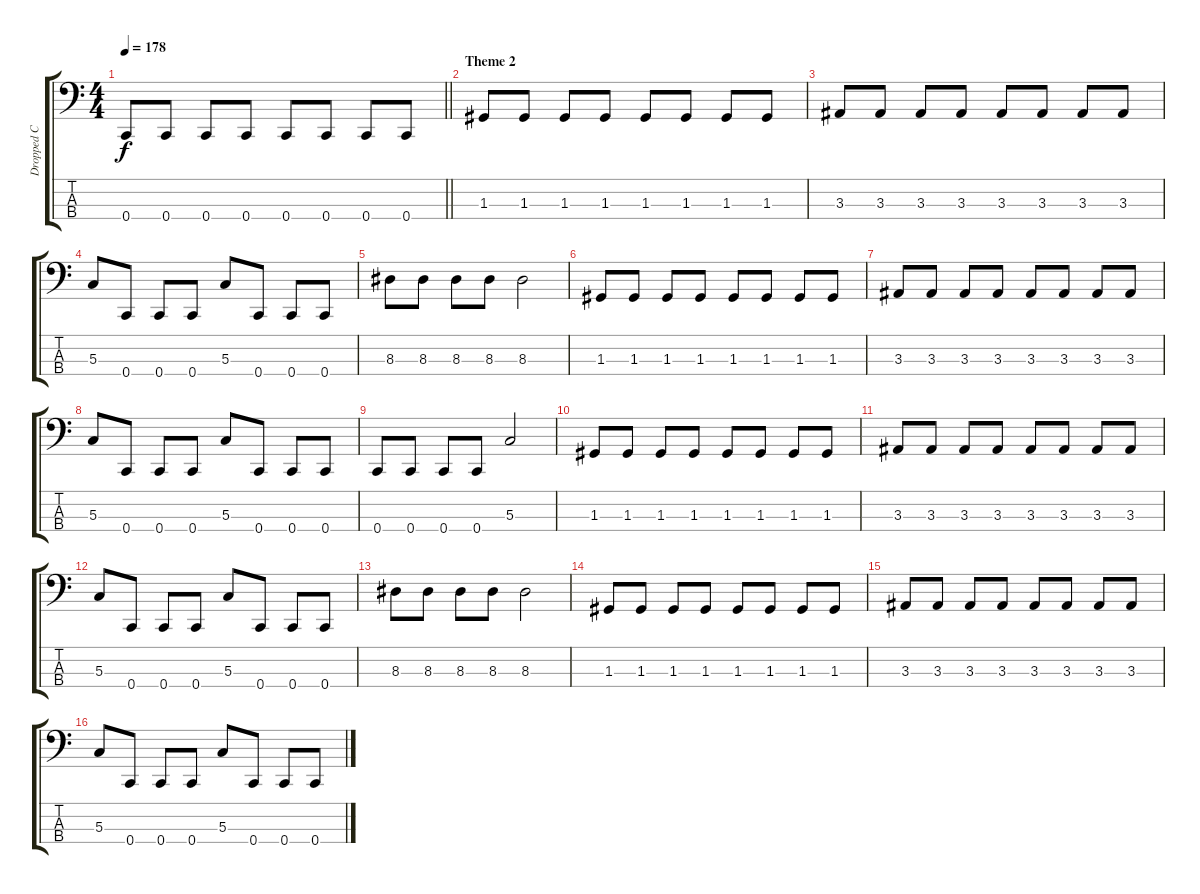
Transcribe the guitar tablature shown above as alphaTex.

\track ("Dropped C" "Dropped C") {instrument electricbasspick}
\staff {score tabs}
\tuning (F2 C2 G1 C1) {hide}
\ts (4 4)
\tempo 178
\clef f4
\barLineRight lightlight
\ks c
0.4.8{dy f} 0.4.8 0.4.8 0.4.8 0.4.8 0.4.8 0.4.8 0.4.8 |
\section ("" "Theme 2")
1.3.8 1.3.8 1.3.8 1.3.8 1.3.8 1.3.8 1.3.8 1.3.8 |
3.3.8 3.3.8 3.3.8 3.3.8 3.3.8 3.3.8 3.3.8 3.3.8 |
5.3.8 0.4.8 0.4.8 0.4.8 5.3.8 0.4.8 0.4.8 0.4.8 |
8.3.8 8.3.8 8.3.8 8.3.8 8.3.2 |
1.3.8 1.3.8 1.3.8 1.3.8 1.3.8 1.3.8 1.3.8 1.3.8 |
3.3.8 3.3.8 3.3.8 3.3.8 3.3.8 3.3.8 3.3.8 3.3.8 |
5.3.8 0.4.8 0.4.8 0.4.8 5.3.8 0.4.8 0.4.8 0.4.8 |
0.4.8 0.4.8 0.4.8 0.4.8 5.3.2 |
1.3.8 1.3.8 1.3.8 1.3.8 1.3.8 1.3.8 1.3.8 1.3.8 |
3.3.8 3.3.8 3.3.8 3.3.8 3.3.8 3.3.8 3.3.8 3.3.8 |
5.3.8 0.4.8 0.4.8 0.4.8 5.3.8 0.4.8 0.4.8 0.4.8 |
8.3.8 8.3.8 8.3.8 8.3.8 8.3.2 |
1.3.8 1.3.8 1.3.8 1.3.8 1.3.8 1.3.8 1.3.8 1.3.8 |
3.3.8 3.3.8 3.3.8 3.3.8 3.3.8 3.3.8 3.3.8 3.3.8 |
5.3.8 0.4.8 0.4.8 0.4.8 5.3.8 0.4.8 0.4.8 0.4.8
